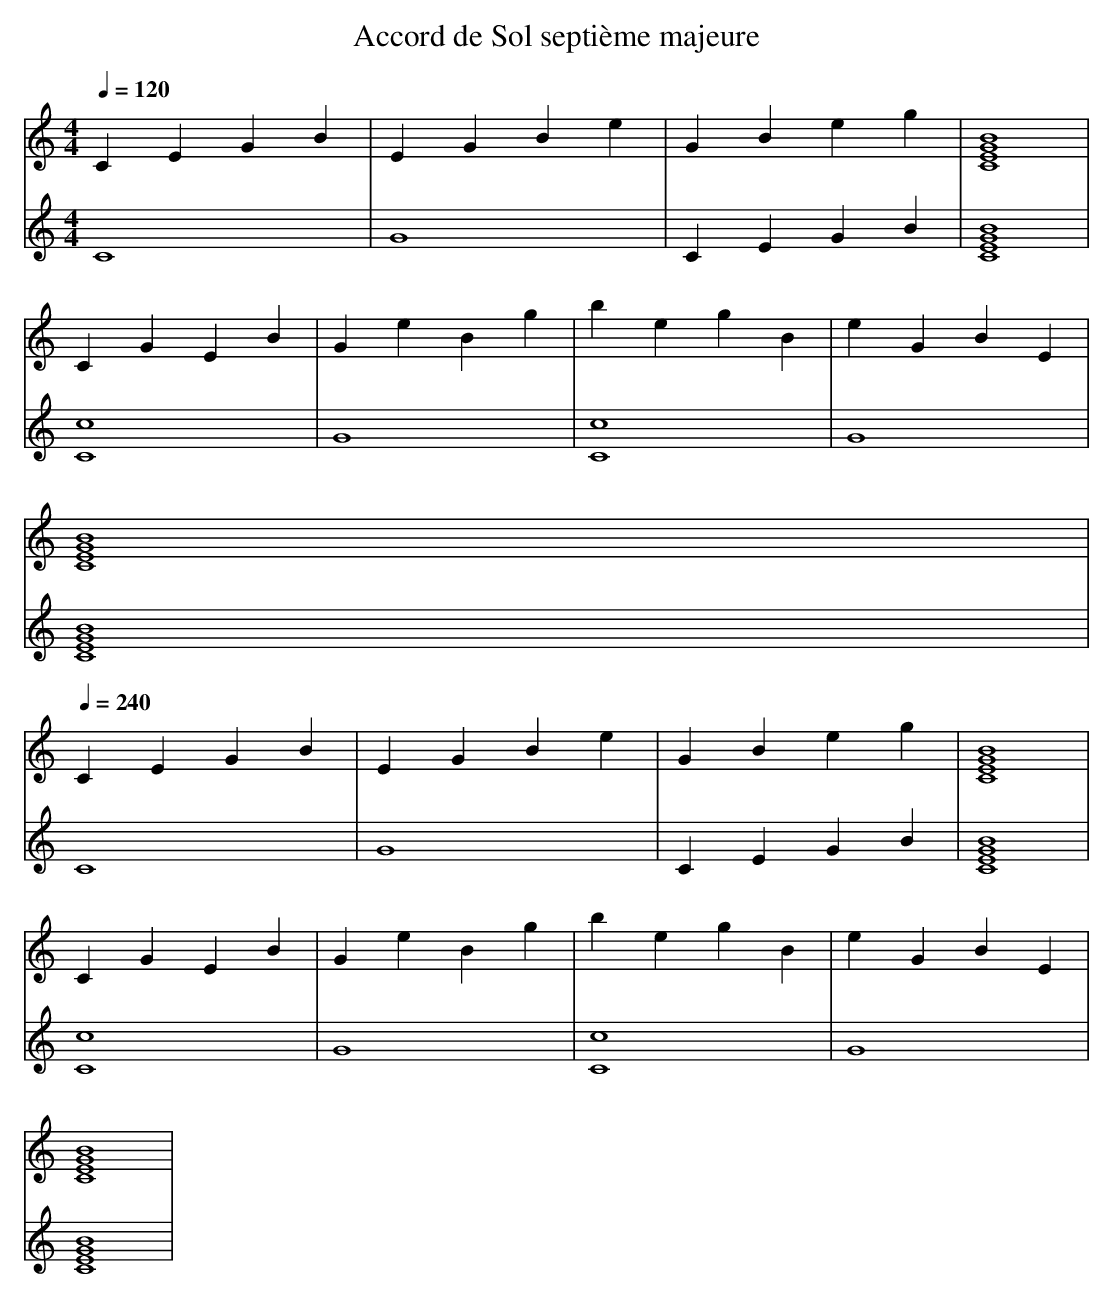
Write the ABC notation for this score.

X:1
T:Accord de Sol septième majeure
M: 4/4
L: 1/4
Q:1/4=120
K:C
V:1
C E G B | E G B e | G B e g | [C4 E4 G4 B4] |
C G E B | G e B g | b e g B | e G B E |
[C4 E4 G4 B4] |
Q:1/4=240
C E G B | E G B e | G B e g | [C4 E4 G4 B4] |
C G E B | G e B g | b e g B | e G B E |
[C4 E4 G4 B4] |
V:2
C4 | G4 | C E G B | [C4 E4 G4 B4] |
[C4 c4] | G4 | [C4 c4] | G4 |
[C4 E4 G4 B4] |
Q:1/4=240
C4 | G4 | C E G B | [C4 E4 G4 B4] |
[C4 c4] | G4 | [C4 c4] | G4 |
[C4 E4 G4 B4] |
